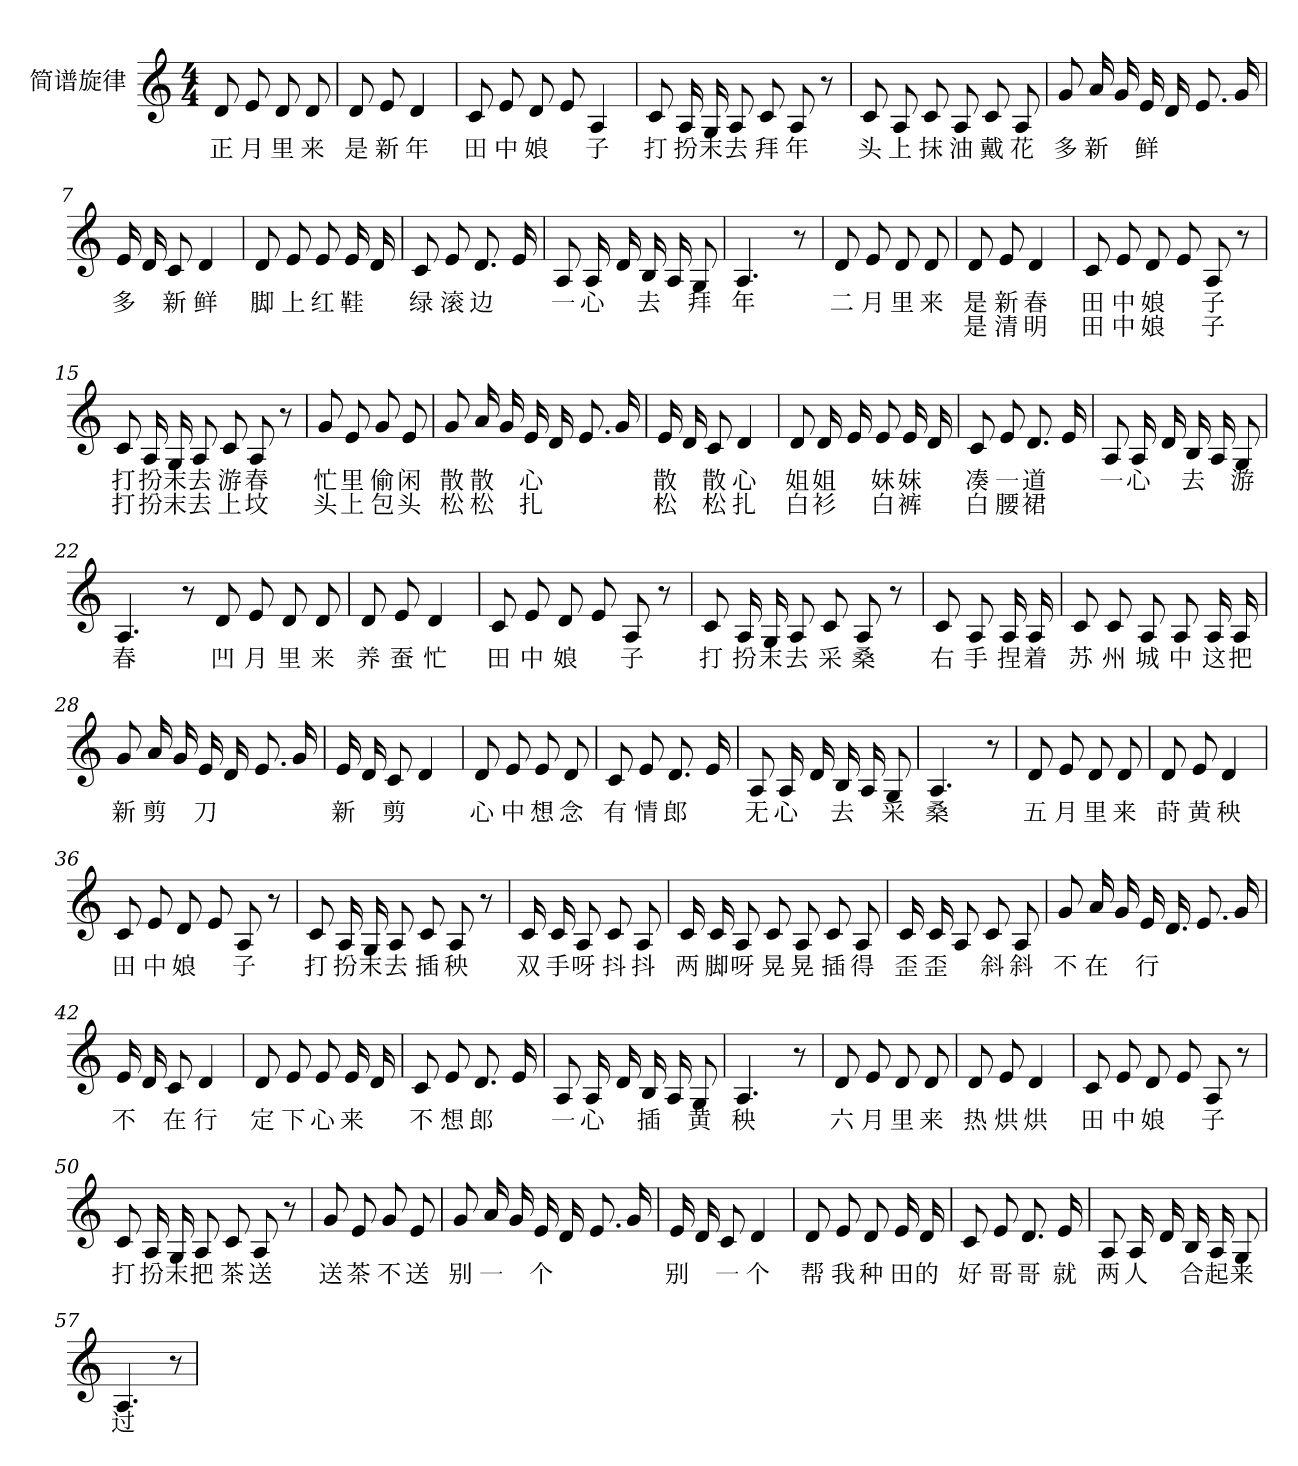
**kern	**text	**text
*part1	*part1	*part1
*staff1	*staff1	*staff1
*I"简谱旋律	*	*
*k[]	*	*
*M4/4	*	*
=1	=1	=1
8d	正	.
8e	月	.
8d	里	.
8d	来	.
=2	=2	=2
8d	是	.
8e	新	.
4d	年	.
=3	=3	=3
8c	田	.
8e	中	.
8d	娘	.
8e	.	.
4A	子	.
=4	=4	=4
8c	打	.
16A	扮	.
16G	末	.
8A	去	.
8c	拜	.
8A	年	.
8r	.	.
=5	=5	=5
8c	头	.
8A	上	.
8c	抹	.
8A	油	.
8c	戴	.
8A	花	.
=6	=6	=6
8g	多	.
16a	新	.
16g	.	.
16e	鲜	.
16d	.	.
8.e	.	.
16g	.	.
=7	=7	=7
16e	多	.
16d	.	.
8c	新	.
4d	鲜	.
=8	=8	=8
8d	脚	.
8e	上	.
8e	红	.
16e	鞋	.
16d	.	.
=9	=9	=9
8c	绿	.
8e	滚	.
8.d	边	.
16e	.	.
=10	=10	=10
8A	一	.
16A	心	.
16d	.	.
16B	去	.
16A	.	.
8G	拜	.
=11	=11	=11
4.A	年	.
8r	.	.
=12	=12	=12
8d	二	.
8e	月	.
8d	里	.
8d	来	.
=13	=13	=13
8d	是	是
8e	新	清
4d	春	明
=14	=14	=14
8c	田	田
8e	中	中
8d	娘	娘
8e	.	.
8A	子	子
8r	.	.
=15	=15	=15
8c	打	打
16A	扮	扮
16G	末	末
8A	去	去
8c	游	上
8A	春	坟
8r	.	.
=16	=16	=16
8g	忙	头
8e	里	上
8g	偷	包
8e	闲	头
=17	=17	=17
8g	散	松
16a	散	松
16g	.	.
16e	心	扎
16d	.	.
8.e	.	.
16g	.	.
=18	=18	=18
16e	散	松
16d	.	.
8c	散	松
4d	心	扎
=19	=19	=19
8d	姐	白
16d	姐	衫
16e	.	.
8e	妺	白
16e	妺	裤
16d	.	.
=20	=20	=20
8c	凑	白
8e	一	腰
8.d	道	裙
16e	.	.
=21	=21	=21
8A	一	.
16A	心	.
16d	.	.
16B	去	.
16A	.	.
8G	游	.
=22	=22	=22
4.A	春	.
8r	.	.
8d	凹	.
8e	月	.
8d	里	.
8d	来	.
=23	=23	=23
8d	养	.
8e	蚕	.
4d	忙	.
=24	=24	=24
8c	田	.
8e	中	.
8d	娘	.
8e	.	.
8A	子	.
8r	.	.
=25	=25	=25
8c	打	.
16A	扮	.
16G	末	.
8A	去	.
8c	采	.
8A	桑	.
8r	.	.
=26	=26	=26
8c	右	.
8A	手	.
16A	捏	.
16A	着	.
=27	=27	=27
8c	苏	.
8c	州	.
8A	城	.
8A	中	.
16A	这	.
16A	把	.
=28	=28	=28
8g	新	.
16a	剪	.
16g	.	.
16e	刀	.
16d	.	.
8.e	.	.
16g	.	.
=29	=29	=29
16e	新	.
16d	.	.
8c	剪	.
4d	.	.
=30	=30	=30
8d	心	.
8e	中	.
8e	想	.
8d	念	.
=31	=31	=31
8c	有	.
8e	情	.
8.d	郎	.
16e	.	.
=32	=32	=32
8A	无	.
16A	心	.
16d	.	.
16B	去	.
16A	.	.
8G	采	.
=33	=33	=33
4.A	桑	.
8r	.	.
=34	=34	=34
8d	五	.
8e	月	.
8d	里	.
8d	来	.
=35	=35	=35
8d	莳	.
8e	黄	.
4d	秧	.
=36	=36	=36
8c	田	.
8e	中	.
8d	娘	.
8e	.	.
8A	子	.
8r	.	.
=37	=37	=37
8c	打	.
16A	扮	.
16G	末	.
8A	去	.
8c	插	.
8A	秧	.
8r	.	.
=38	=38	=38
16c	双	.
16c	手	.
8A	呀	.
8c	抖	.
8A	抖	.
=39	=39	=39
16c	两	.
16c	脚	.
8A	呀	.
8c	晃	.
8A	晃	.
8c	插	.
8A	得	.
=40	=40	=40
16c	歪	.
16c	歪	.
8A	.	.
8c	斜	.
8A	斜	.
=41	=41	=41
8g	不	.
16a	在	.
16g	.	.
16e	行	.
!LO:N:vis=16.	!	!
16d	.	.
8.e	.	.
16g	.	.
=42	=42	=42
16e	不	.
16d	.	.
8c	在	.
4d	行	.
=43	=43	=43
8d	定	.
8e	下	.
8e	心	.
16e	来	.
16d	.	.
=44	=44	=44
8c	不	.
8e	想	.
8.d	郎	.
16e	.	.
=45	=45	=45
8A	一	.
16A	心	.
16d	.	.
16B	插	.
16A	.	.
8G	黄	.
=46	=46	=46
4.A	秧	.
8r	.	.
=47	=47	=47
8d	六	.
8e	月	.
8d	里	.
8d	来	.
=48	=48	=48
8d	热	.
8e	烘	.
4d	烘	.
=49	=49	=49
8c	田	.
8e	中	.
8d	娘	.
8e	.	.
8A	子	.
8r	.	.
=50	=50	=50
8c	打	.
16A	扮	.
16G	末	.
8A	把	.
8c	茶	.
8A	送	.
8r	.	.
=51	=51	=51
8g	送	.
8e	茶	.
8g	不	.
8e	送	.
=52	=52	=52
8g	别	.
16a	一	.
16g	.	.
16e	个	.
16d	.	.
8.e	.	.
16g	.	.
=53	=53	=53
16e	别	.
16d	.	.
8c	一	.
4d	个	.
=54	=54	=54
8d	帮	.
8e	我	.
8d	种	.
16e	田	.
16d	的	.
=55	=55	=55
8c	好	.
8e	哥	.
8.d	哥	.
16e	就	.
=56	=56	=56
8A	两	.
16A	人	.
16d	.	.
16B	合	.
16A	起	.
8G	来	.
=57	=57	=57
4.A	过	.
8r	.	.
=	=	=
*-	*-	*-
